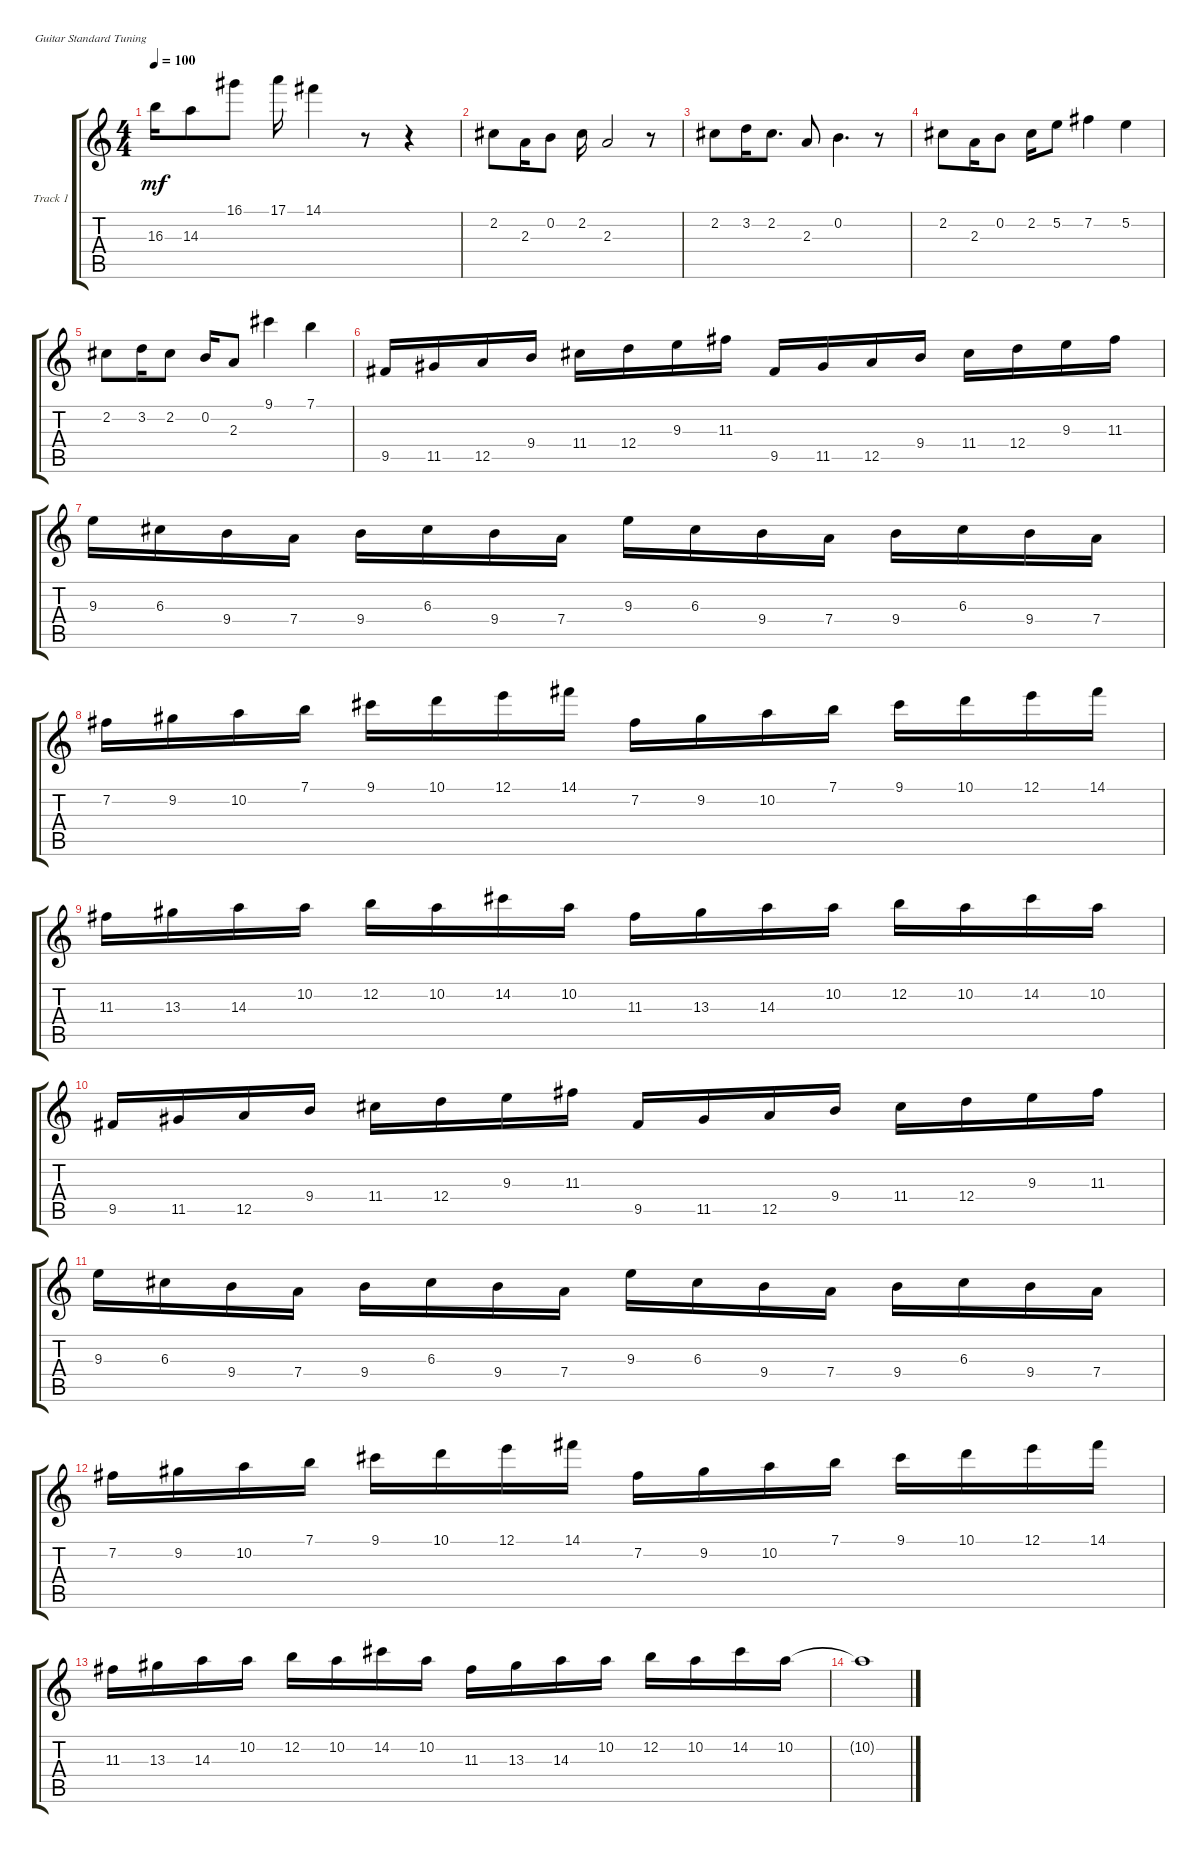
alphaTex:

\bracketExtendMode groupsimilarinstruments
\firstSystemTrackNameOrientation horizontal
\otherSystemsTrackNameOrientation horizontal
\track ("Track 1" "Track 1") {instrument acousticguitarsteel}
\staff {score tabs}
\tuning (E4 B3 G3 D3 A2 E2)
\ts (4 4)
\tempo 100
\clef g2
\ks c
16.3.16{dy mf} 14.3.8 16.1.8 17.1.16 14.1.4 r.8 r.4 |
2.2.8 2.3.16 0.2.8 2.2.16 2.3.2 r.8 |
2.2.8 3.2.16 2.2.8{d} 2.3.8 0.2.4{d} r.8 |
2.2.8 2.3.16 0.2.8 2.2.16 5.2.8 7.2.4 5.2.4 |
2.2.8 3.2.16 2.2.8 0.2.16 2.3.8 9.1.4 7.1.4 |
9.5.16 11.5.16 12.5.16 9.4.16 11.4.16 12.4.16 9.3.16 11.3.16 9.5.16 11.5.16 12.5.16 9.4.16 11.4.16 12.4.16 9.3.16 11.3.16 |
9.3.16 6.3.16 9.4.16 7.4.16 9.4.16 6.3.16 9.4.16 7.4.16 9.3.16 6.3.16 9.4.16 7.4.16 9.4.16 6.3.16 9.4.16 7.4.16 |
7.2.16 9.2.16 10.2.16 7.1.16 9.1.16 10.1.16 12.1.16 14.1.16 7.2.16 9.2.16 10.2.16 7.1.16 9.1.16 10.1.16 12.1.16 14.1.16 |
11.3.16 13.3.16 14.3.16 10.2.16 12.2.16 10.2.16 14.2.16 10.2.16 11.3.16 13.3.16 14.3.16 10.2.16 12.2.16 10.2.16 14.2.16 10.2.16 |
9.5.16 11.5.16 12.5.16 9.4.16 11.4.16 12.4.16 9.3.16 11.3.16 9.5.16 11.5.16 12.5.16 9.4.16 11.4.16 12.4.16 9.3.16 11.3.16 |
9.3.16 6.3.16 9.4.16 7.4.16 9.4.16 6.3.16 9.4.16 7.4.16 9.3.16 6.3.16 9.4.16 7.4.16 9.4.16 6.3.16 9.4.16 7.4.16 |
7.2.16 9.2.16 10.2.16 7.1.16 9.1.16 10.1.16 12.1.16 14.1.16 7.2.16 9.2.16 10.2.16 7.1.16 9.1.16 10.1.16 12.1.16 14.1.16 |
11.3.16 13.3.16 14.3.16 10.2.16 12.2.16 10.2.16 14.2.16 10.2.16 11.3.16 13.3.16 14.3.16 10.2.16 12.2.16 10.2.16 14.2.16 10.2.16 |
10.2{t}.1
